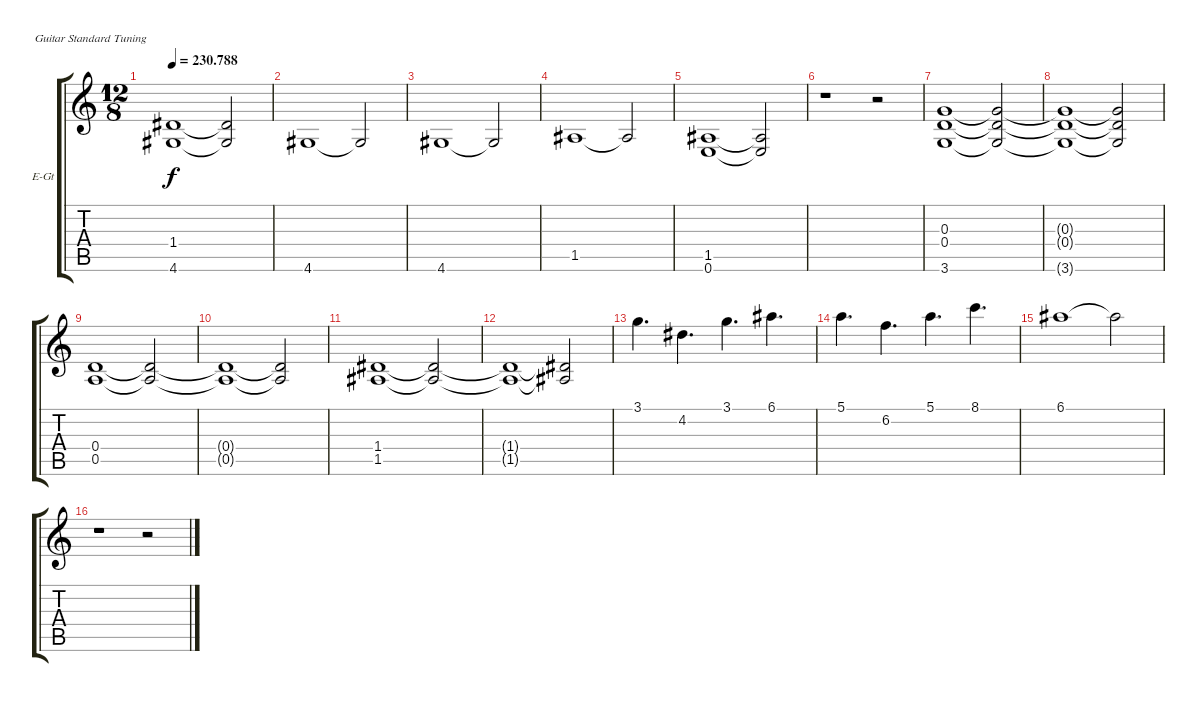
\bracketExtendMode groupsimilarinstruments
\firstSystemTrackNameOrientation horizontal
\otherSystemsTrackNameOrientation horizontal
\track ("Соло" "E-Gt") {instrument overdrivenguitar}
\staff {score tabs}
\tuning (E4 B3 G3 D3 A2 E2)
\ts (12 8)
\tempo
230.788
\accidentals auto
\clef g2
\ottava regular
\simile none
\ks c
(1.4 4.6).1{dy f} (1.4{t} 4.6{t}).2 |
4.6.1 4.6{t}.2 |
4.6.1 4.6{t}.2 |
1.5.1 1.5{t}.2 |
(1.5 0.6).1 (1.5{t} 0.6{t}).2 |
r.1 r.2 |
(0.3 0.4 3.6).1 (0.3{t} 0.4{t} 3.6{t}).2 |
(0.3{t} 0.4{t} 3.6{t}).1 (0.3{t} 0.4{t} 3.6{t}).2 |
(0.4 0.5).1 (0.4{t} 0.5{t}).2 |
(0.4{t} 0.5{t}).1 (0.4{t} 0.5{t}).2 |
(1.4 1.5).1 (1.4{t} 1.5{t}).2 |
(1.4{t} 1.5{t}).1 (1.4{t} 1.5{t}).2 |
3.1.4{d} 4.2.4{d} 3.1.4{d} 6.1.4{d} |
5.1.4{d} 6.2.4{d} 5.1.4{d} 8.1.4{d} |
6.1.1 6.1{t}.2 |
r.1 r.2
